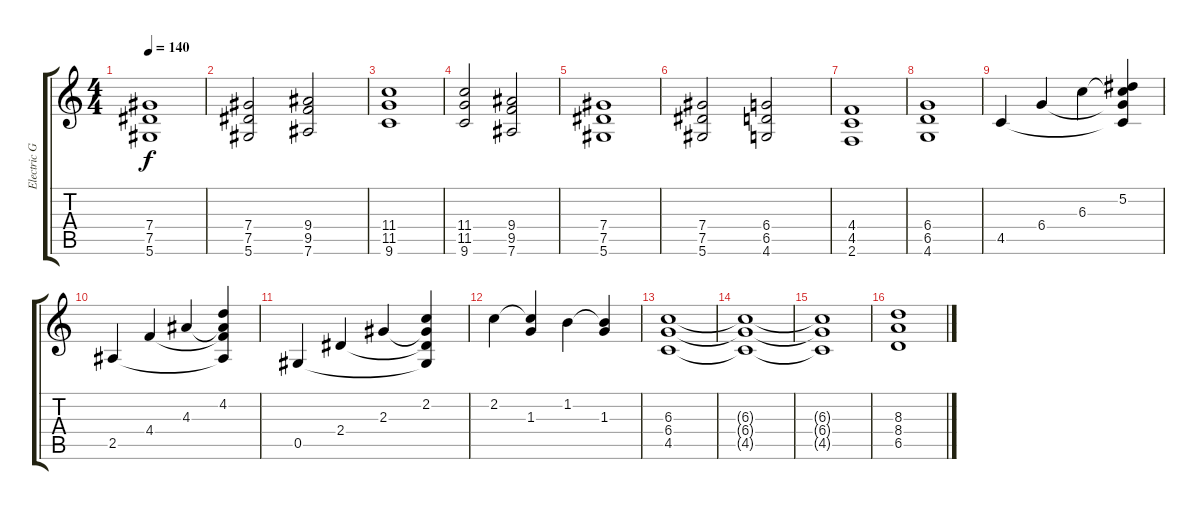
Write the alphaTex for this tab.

\track ("Electric Guitar" "Electric G") {instrument distortionguitar}
\staff {score tabs}
\tuning (Eb4 Bb3 Gb3 Db3 Ab2 Eb2) {hide}
\ts (4 4)
\tempo 140
\clef g2
\ks c
(7.4 7.5 5.6).1{dy f} |
(7.4 7.5 5.6).2 (9.4 9.5 7.6).2 |
(11.4 11.5 9.6).1 |
(11.4 11.5 9.6).2 (9.4 9.5 7.6).2 |
(7.4 7.5 5.6).1 |
(7.4 7.5 5.6).2 (6.4 6.5 4.6).2 |
(4.4 4.5 2.6).1 |
(6.4 6.5 4.6).1 |
4.5.4{volume 16} 6.4.4 6.3.4 (5.2 6.3{t} 6.4{t} 4.5{t}).4 |
2.5.4 4.4.4 4.3.4 (4.2 4.3{t} 4.4{t} 2.5{t}).4 |
0.5.4 2.4.4 2.3.4 (2.2 2.3{t} 2.4{t} 0.5{t}).4 |
2.2.4 (2.2{t} 1.3).4 1.2.4 (1.2{t} 1.3).4 |
(6.3 6.4 4.5).1 |
(6.3{t} 6.4{t} 4.5{t}).1 |
(6.3{t} 6.4{t} 4.5{t}).1 |
(8.3 8.4 6.5).1
